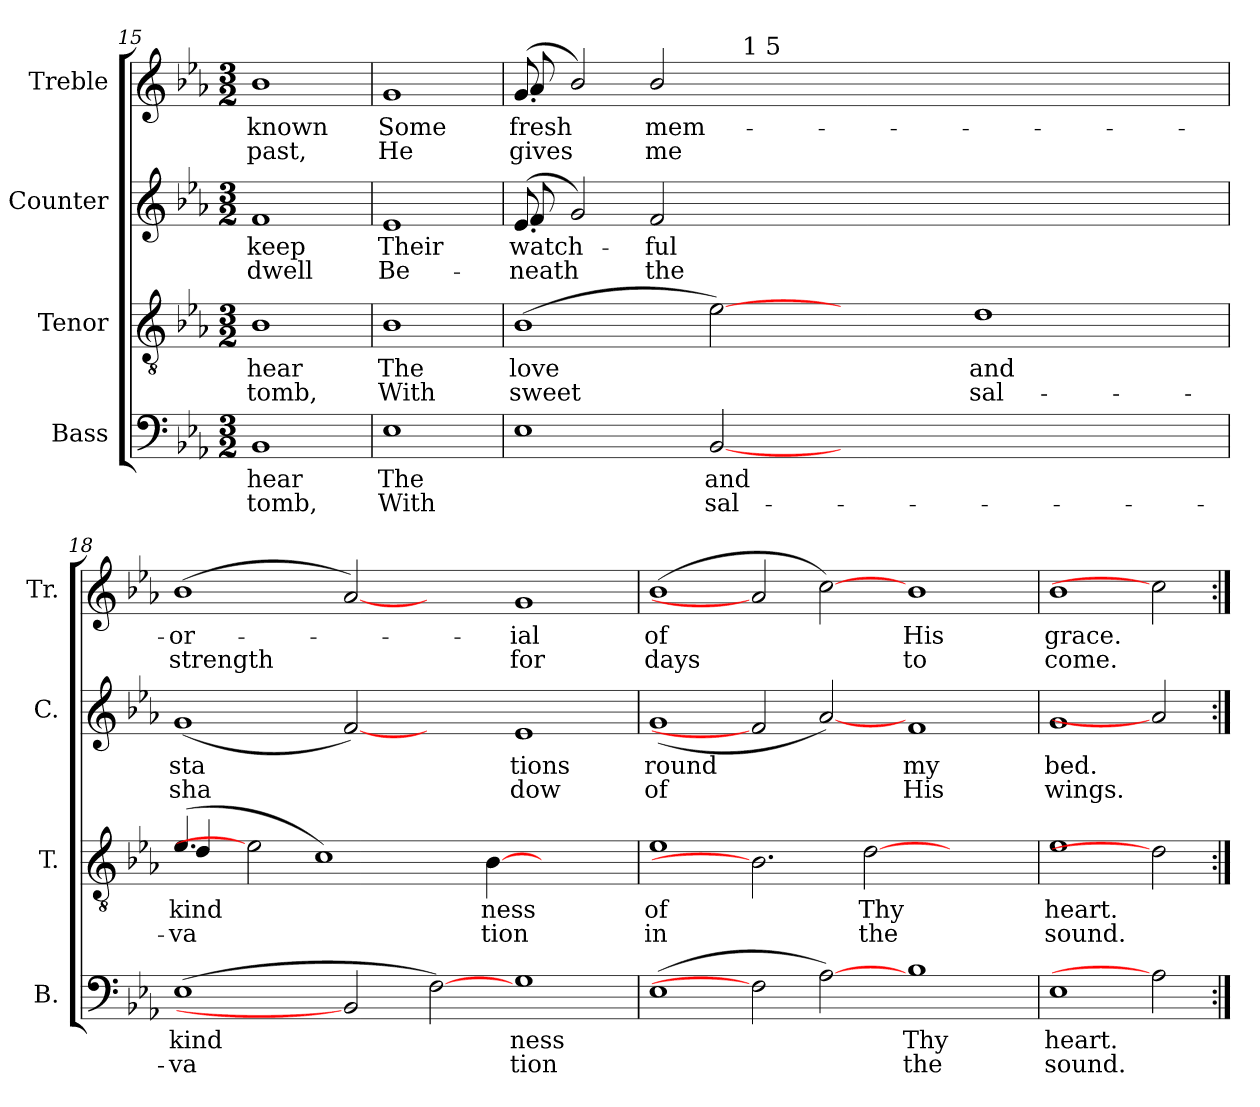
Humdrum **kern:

**kern	**text	**text	**kern	**text	**text	**kern	**text	**text	**kern	**text	**text
*part4	*part4	*part4	*part3	*part3	*part3	*part2	*part2	*part2	*part1	*part1	*part1
*staff4	*staff4	*staff4	*staff3	*staff3	*staff3	*staff2	*staff2	*staff2	*staff1	*staff1	*staff1
*I"Bass	*	*	*I"Tenor	*	*	*I"Counter	*	*	*I"Treble	*	*
*I'B.	*	*	*I'T.	*	*	*I'C.	*	*	*I'Tr.	*	*
!!LO:PB:g=z
*clefF4	*	*	*clefGv2	*	*	*clefG2	*	*	*clefG2	*	*
*k[b-e-a-]	*	*	*k[b-e-a-]	*	*	*k[b-e-a-]	*	*	*k[b-e-a-]	*	*
*E-:	*	*	*E-:	*	*	*E-:	*	*	*E-:	*	*
*M3/2	*	*	*M3/2	*	*	*M3/2	*	*	*M3/2	*	*
=15	=15	=15	=15	=15	=15	=15	=15	=15	=15	=15	=15
!	!LO:LY:a:rj	!LO:LY:a:rj	!	!LO:LY:b:rj	!LO:LY:b:rj	!	!LO:LY:b:rj	!LO:LY:b:rj	!	!LO:LY:b:rj	!LO:LY:b:rj
1BB-	hear	tomb,	1B-	hear	tomb,	1f	keep	dwell	1b-	known	past,
=16	=16	=16	=16	=16	=16	=16	=16	=16	=16	=16	=16
!	!LO:LY:a:rj	!LO:LY:a:rj	!	!LO:LY:b:rj	!LO:LY:b:rj	!	!LO:LY:b:rj	!LO:LY:b:rj	!	!LO:LY:b:rj	!LO:LY:b:rj
1E-	The	With	1B-	The	With	1e-	Their	Be-	1g	Some	He
=17	=17	=17	=17	=17	=17	=17	=17	=17	=17	=17	=17
!	!LO:LY:a:rj	!LO:LY:a:rj	!	!LO:LY:b:rj	!LO:LY:b:rj	!	!LO:LY:b:rj	!LO:LY:b:rj	!	!LO:LY:b:rj	!LO:LY:b:rj
*	*	*	*	*	*	*^	*	*	*^	*	*
*	*	*	*	*	*	*	*	*	*	*	*^	*	*
1E-	.	.	(>1B-	love	sweet	(<8.e-/	8f/	-watch-	-neath	(<8.g/	8a-/	1ryy	fresh	gives
.	.	.	.	.	.	.	1ryy	.	.	.	1ryy	.	.	.
!	!	!	!	!	!	!	!	!LO:LY:b:rj	!LO:LY:b:rj	!	!	!	!LO:LY:b:rj	!LO:LY:b:rj
.	.	.	.	.	.	2g/)	.	.	.	2b-/)	.	.	.	-
!	!	!	!	!	!	!	!	!LO:LY:b:rj	!LO:LY:b:rj	!	!	!	!LO:LY:b:rj	!LO:LY:b:rj
.	.	.	.	.	.	2f/	.	ful	the	2b-/	.	.	-mem-	-me
!	!LO:LY:a:rj	!LO:LY:a:rj	!	!LO:LY:b:rj	!LO:LY:b:rj	!	!	!	!	!	!	!	!	!
[2BB-	and	sal-	[2e-)	.	.	.	.	.	.	.	.	16ryy	.	.
.	.	.	.	.	.	.	.	.	.	.	.	64ryy	.	.
!	!	!	!	!	!	!	!	!	!	!	!	!LO:TX:a:t=1 5	!	!
.	.	.	.	.	.	.	.	.	.	.	.	1ryy	.	.
.	.	.	.	.	.	.	2ryy	.	.	.	2ryy	.	.	.
.	.	.	.	.	.	1ryy	.	.	.	1ryy	.	.	.	.
1.ryy	.	.	2ryy	.	.	.	.	.	.	.	.	.	.	.
.	.	.	.	.	.	.	4ryy	.	.	.	4ryy	.	.	.
.	.	.	.	.	.	.	16ryy	.	.	.	16ryy	.	.	.
.	.	.	.	.	.	.	1ryy	.	.	.	1ryy	.	.	.
!	!	!	!	!LO:LY:b:rj	!LO:LY:b:rj	!	!	!	!	!	!	!	!	!
.	.	.	1d	and	sal-	.	.	.	.	.	.	.	.	.
.	.	.	.	.	.	.	.	.	.	.	.	2ryy	.	.
.	.	.	.	.	.	2ryy	.	.	.	2ryy	.	.	.	.
.	.	.	.	.	.	.	.	.	.	.	.	4ryy	.	.
.	.	.	.	.	.	4ryy	.	.	.	4ryy	.	.	.	.
.	.	.	.	.	.	.	.	.	.	.	.	8ryy	.	.
.	.	.	.	.	.	16ryy	16ryy	.	.	16ryy	16ryy	.	.	.
.	.	.	.	.	.	.	.	.	.	.	.	32.ryy	.	.
=18	=18	=18	=18	=18	=18	=18	=18	=18	=18	=18	=18	=18	=18	=18
!	!LO:LY:a:rj	!LO:LY:a:rj	!	!LO:LY:b:rj	!LO:LY:b:rj	!	!	!LO:LY:b:rj	!LO:LY:b:rj	!	!	!	!LO:LY:b:rj	!LO:LY:b:rj
*	*	*	*	*	*	*v	*v	*	*	*	*	*	*	*
*	*	*	*^	*	*	*	*	*	*v	*v	*v	*	*
(>1E-	-kind-	-va-	(>4.e-/	4d/	-kind-	-va-	(<1g	sta-	-sha-	(<1b-	or-	-strength
.	.	.	.	2..ryy	.	.	.	.	.	.	.	.
.	.	.	2e-]	.	.	.	.	.	.	.	.	.
!	!	!	!	!	!LO:LY:b:rj	!LO:LY:b:rj	!	!	!	!	!	!
.	.	.	1c)	.	--	-	.	.	.	.	.	.
!	!	!	!	!	!	!	!	!LO:LY:b:rj	!LO:LY:b:rj	!	!LO:LY:b:rj	!LO:LY:b:rj
2BB-]	.	.	.	.	.	.	[2f)	--	-	[2a-)	.	.
.	.	.	.	1...ryy	.	.	.	.	.	.	.	.
!	!LO:LY:a:rj	!LO:LY:a:rj	!	!	!	!	!	!	!	!	!	!
[2F)	--	-	.	.	.	.	2ryy	.	.	2ryy	.	.
!	!	!	!	!	!LO:LY:b:rj	!LO:LY:b:rj	!	!	!	!	!	!
.	.	.	[4B-	.	ness	tion	.	.	.	.	.	.
!	!LO:LY:a:rj	!LO:LY:a:rj	!	!	!	!	!	!LO:LY:b:rj	!LO:LY:b:rj	!	!LO:LY:b:rj	!LO:LY:b:rj
1G	ness	tion	.	.	.	.	1e-	tions	dow	1g	ial	for
.	.	.	2..ryy	.	.	.	.	.	.	.	.	.
*	*	*	*v	*v	*	*	*	*	*	*	*	*
=19	=19	=19	=19	=19	=19	=19	=19	=19	=19	=19	=19
!	!LO:LY:a:rj	!LO:LY:a:rj	!	!LO:LY:b:rj	!LO:LY:b:rj	!	!LO:LY:b:rj	!LO:LY:b:rj	!	!LO:LY:b:rj	!LO:LY:b:rj
(>1E-	.	.	1e-	of	in	(<1g	round	of	(>1b-	of	days
2F]	.	.	2.B-]	.	.	2f]	.	.	2a-]	.	.
!	!LO:LY:a:rj	!LO:LY:a:rj	!	!	!	!	!LO:LY:b:rj	!LO:LY:b:rj	!	!LO:LY:b:rj	!LO:LY:b:rj
[2A-)	.	.	.	.	.	[2a-)	.	.	[2cc)	.	.
!	!	!	!	!LO:LY:b:rj	!LO:LY:b:rj	!	!	!	!	!	!
.	.	.	[2d	Thy	the	.	.	.	.	.	.
!	!LO:LY:a:rj	!LO:LY:a:rj	!	!	!	!	!LO:LY:b:rj	!LO:LY:b:rj	!	!LO:LY:b:rj	!LO:LY:b:rj
1B-	Thy	the	.	.	.	1f	my	His	1b-	His	to
.	.	.	2.ryy	.	.	.	.	.	.	.	.
=20	=20	=20	=20	=20	=20	=20	=20	=20	=20	=20	=20
!	!LO:LY:a:rj	!LO:LY:a:rj	!	!LO:LY:b:rj	!LO:LY:b:rj	!	!LO:LY:b:rj	!LO:LY:b:rj	!	!LO:LY:b:rj	!LO:LY:b:rj
1E-	heart.	sound.	1e-	heart.	sound.	1g	bed.	wings.	1b-	grace.	come.
2A-]	.	.	2d]	.	.	2a-]	.	.	2cc]	.	.
=:|!	=:|!	=:|!	=:|!	=:|!	=:|!	=:|!	=:|!	=:|!	=:|!	=:|!	=:|!
*-	*-	*-	*-	*-	*-	*-	*-	*-	*-	*-	*-
